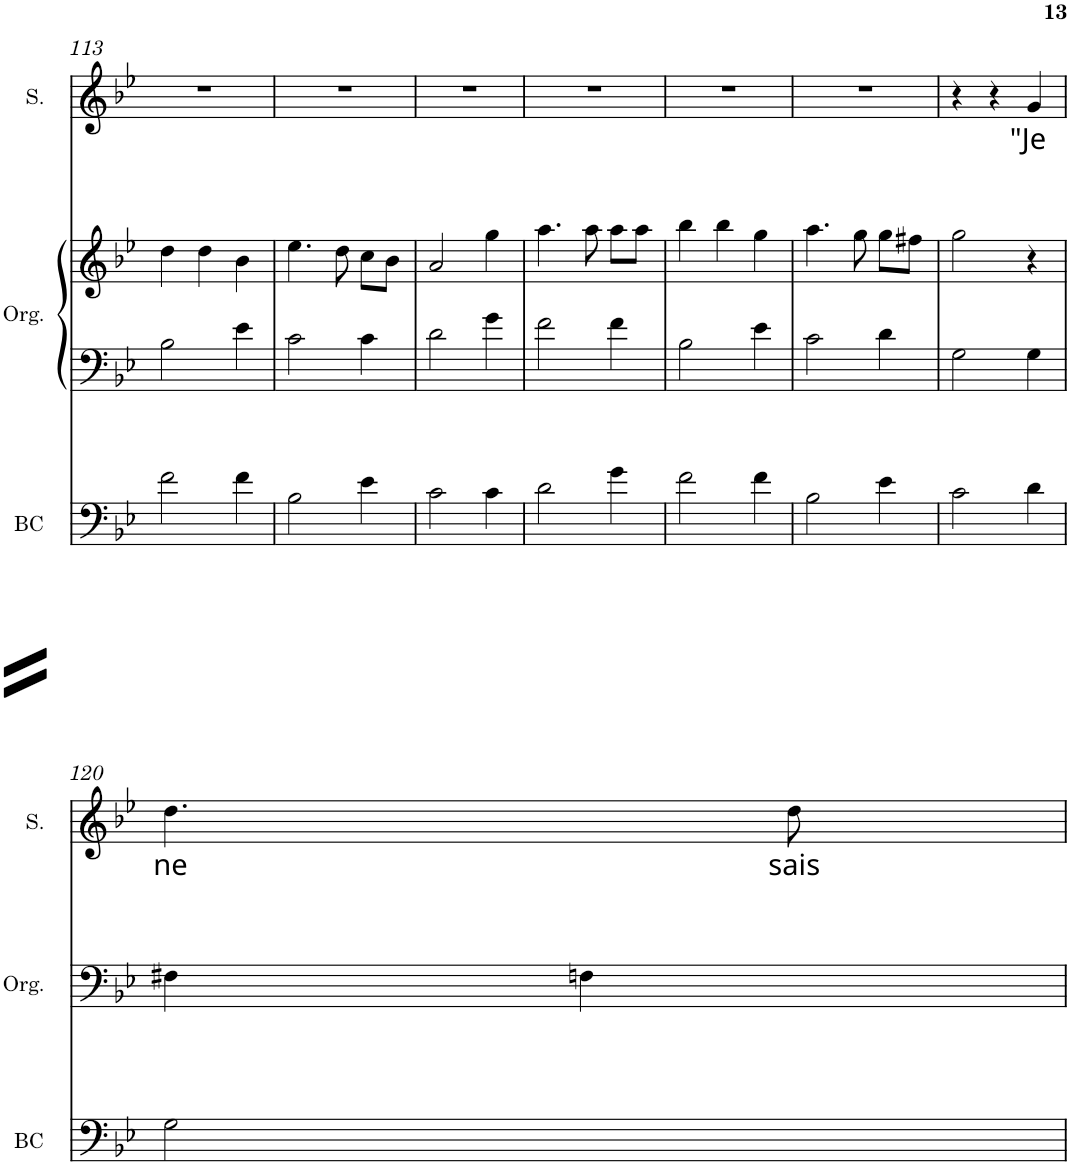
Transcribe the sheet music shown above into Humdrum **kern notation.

**kern	**kern	**kern	**kern	**text
*part3	*part2	*part2	*part1	*part1
*staff4	*staff3	*staff2	*staff1	*staff1
*I"Basse Continue	*I"Orgue	*	*I"Soprano	*
*I'BC	*I'Org.	*	*I'S.	*
!!LO:PB:g=z
*clefF4	*clefF4	*clefG2	*clefG2	*
*k[b-e-]	*k[b-e-]	*k[b-e-]	*k[b-e-]	*
*M3/4	*M3/4	*M3/4	*M3/4	*
=113	=113	=113	=113	=113
2f\	2B-\	4dd\	2.r	.
.	.	4dd\	.	.
4f\	4e-\	4b-\	.	.
=114	=114	=114	=114	=114
2B-\	2c\	4.ee-\	2.r	.
.	.	8dd\	.	.
4e-\	4c\	8cc\L	.	.
.	.	8b-\J	.	.
=115	=115	=115	=115	=115
2c\	2d\	2a/	2.r	.
4c\	4g\	4gg\	.	.
=116	=116	=116	=116	=116
2d\	2f\	4.aa\	2.r	.
.	.	8aa\	.	.
4g\	4f\	8aa\L	.	.
.	.	8aa\J	.	.
=117	=117	=117	=117	=117
2f\	2B-\	4bb-\	2.r	.
.	.	4bb-\	.	.
4f\	4e-\	4gg\	.	.
=118	=118	=118	=118	=118
2B-\	2c\	4.aa\	2.r	.
.	.	8gg\	.	.
4e-\	4d\	8gg\L	.	.
.	.	8ff#X\J	.	.
=119	=119	=119	=119	=119
2c\	2G\	2gg\	4r	.
.	.	.	4r	.
!	!	!	!	!LO:LY:b
4d\	4G\	4r	4g/	"Je
!!LO:LB:g=z
=120	=120	=120	=120	=120
!	!	!	!	!LO:LY:b
2G\	4F#X\	4r	4.dd\	ne
.	4Fn\	4r	.	.
!	!	!	!	!LO:LY:b
.	.	.	8dd\	sais
=	=	=	=	=
*-	*-	*-	*-	*-
